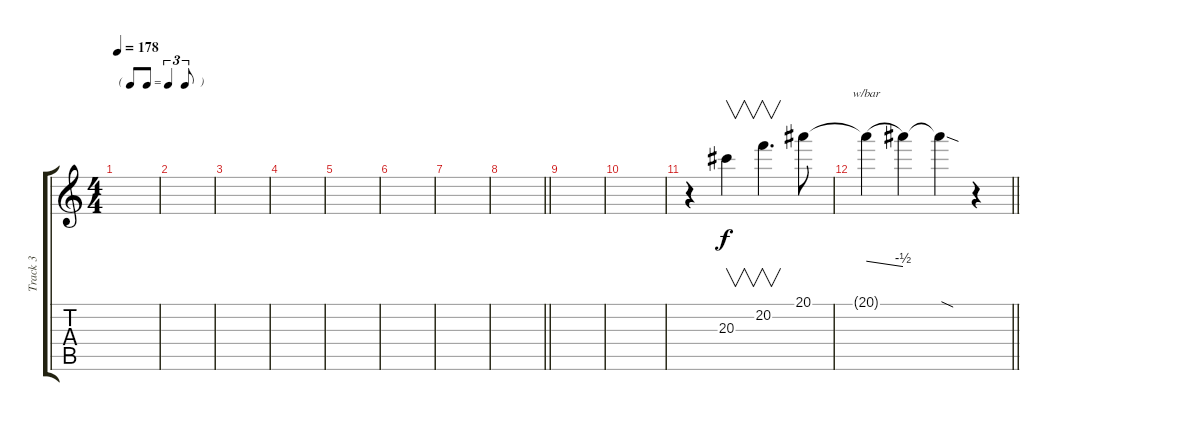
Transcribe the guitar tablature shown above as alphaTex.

\track ("Track 3" "Track 3") {instrument distortionguitar}
\staff {score tabs}
\tuning (D4 A3 F3 C3 G2 C2) {hide}
\ts (4 4)
\tf triplet8th
\tempo 178
\clef g2
\ks c
|
|
|
|
|
|
|
\barLineRight lightlight
|
|
|
r.4{volume 10} 20.3.4{v} 20.2.4{v d} 20.1.8 |
\barLineRight lightlight
20.1{t}.4{tbe (dive default 0 0 60 -2)} 20.1{t}.4 20.1{sod t}.4 r.4
